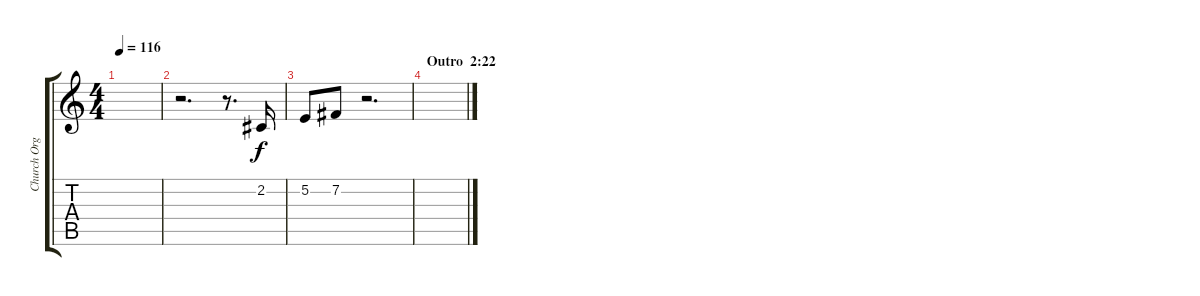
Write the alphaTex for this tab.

\track ("Church Organ" "Church Org") {instrument churchorgan}
\staff {score tabs}
\tuning (E4 B3 G3 D3 A2 E2) {hide}
\ts (4 4)
\tempo 116
\clef g2
\ks c
|
r.2{d} r.8{d} 2.2.16 |
5.2.8 7.2.8 r.2{d} |
\section ("" "Outro  2:22")
